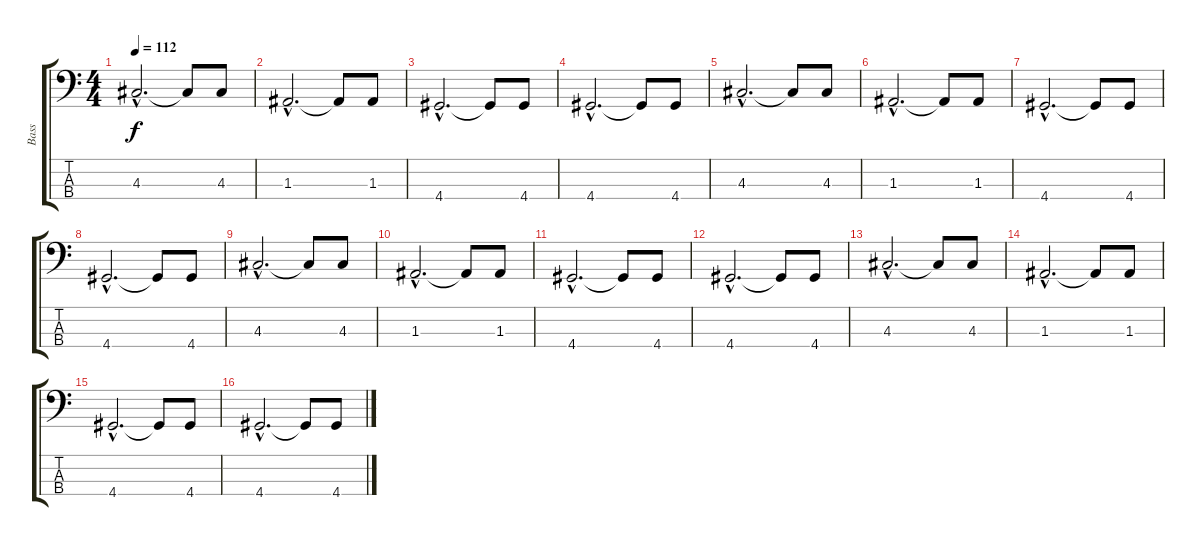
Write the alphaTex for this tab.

\track ("Bass" "Bass") {instrument fretlessbass}
\staff {score tabs}
\tuning (G2 D2 A1 E1) {hide}
\ts (4 4)
\tempo 112
\clef f4
\ks c
4.3{hac}.2{d dy f} 4.3{t}.8 4.3.8 |
1.3{hac}.2{d} 1.3{t}.8 1.3.8 |
4.4{hac}.2{d} 4.4{t}.8 4.4.8 |
4.4{hac}.2{d} 4.4{t}.8 4.4.8 |
4.3{hac}.2{d} 4.3{t}.8 4.3.8 |
1.3{hac}.2{d} 1.3{t}.8 1.3.8 |
4.4{hac}.2{d} 4.4{t}.8 4.4.8 |
4.4{hac}.2{d} 4.4{t}.8 4.4.8 |
4.3{hac}.2{d} 4.3{t}.8 4.3.8 |
1.3{hac}.2{d} 1.3{t}.8 1.3.8 |
4.4{hac}.2{d} 4.4{t}.8 4.4.8 |
4.4{hac}.2{d} 4.4{t}.8 4.4.8 |
4.3{hac}.2{d} 4.3{t}.8 4.3.8 |
1.3{hac}.2{d} 1.3{t}.8 1.3.8 |
4.4{hac}.2{d} 4.4{t}.8 4.4.8 |
4.4{hac}.2{d} 4.4{t}.8 4.4.8
